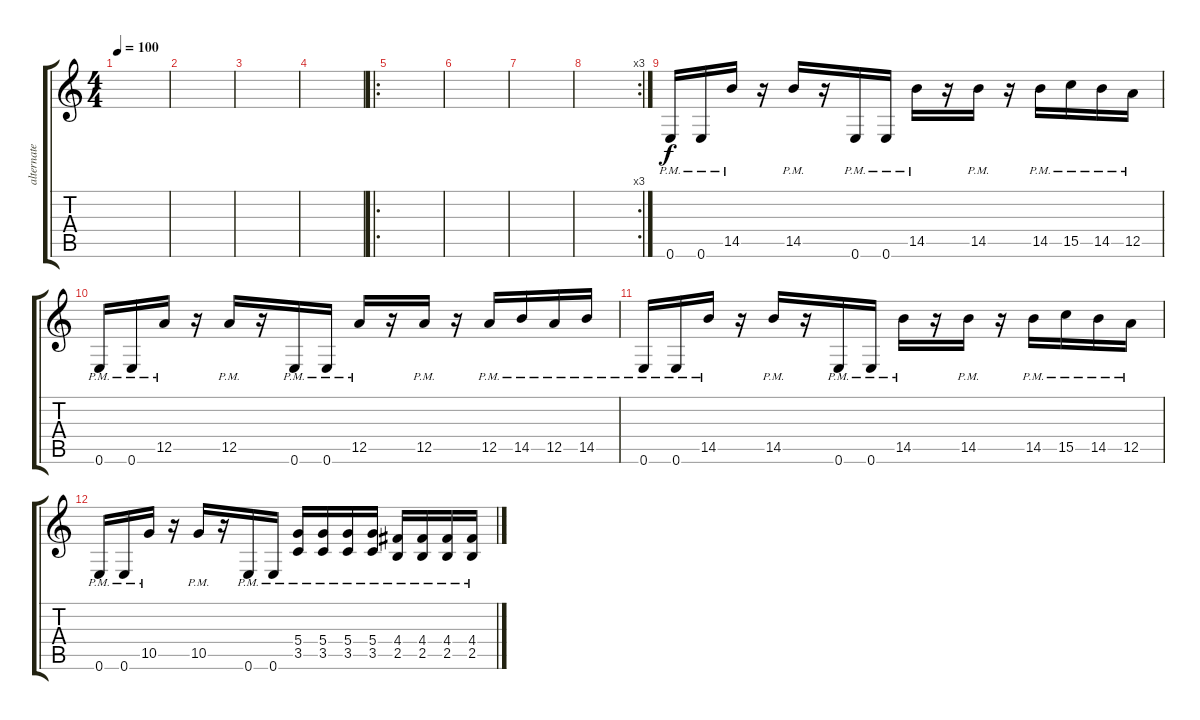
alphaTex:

\track ("alternate guitar" "alternate ") {instrument distortionguitar}
\staff {score tabs}
\tuning (E4 B3 G3 D3 A2 E2) {hide}
\ts (4 4)
\tempo 100
\clef g2
\ks c
|
|
|
|
\ro
|
|
|
\rc 3
|
0.6{pm}.16{volume 7} 0.6{pm}.16 14.5{pm}.16 r.16 14.5{pm}.16 r.16 0.6{pm}.16 0.6{pm}.16 14.5{pm}.16 r.16 14.5{pm}.16 r.16 14.5{pm}.16 15.5{pm}.16 14.5{pm}.16 12.5{pm}.16 |
0.6{pm}.16 0.6{pm}.16 12.5{pm}.16 r.16 12.5{pm}.16 r.16 0.6{pm}.16 0.6{pm}.16 12.5{pm}.16 r.16 12.5{pm}.16 r.16 12.5{pm}.16 14.5{pm}.16 12.5{pm}.16 14.5{pm}.16 |
0.6{pm}.16 0.6{pm}.16 14.5{pm}.16 r.16 14.5{pm}.16 r.16 0.6{pm}.16 0.6{pm}.16 14.5{pm}.16 r.16 14.5{pm}.16 r.16 14.5{pm}.16 15.5{pm}.16 14.5{pm}.16 12.5{pm}.16 |
0.6{pm}.16 0.6{pm}.16 10.5{pm}.16 r.16 10.5{pm}.16 r.16 0.6{pm}.16 0.6{pm}.16 (5.4{pm} 3.5{pm}).16 (5.4{pm} 3.5{pm}).16 (5.4{pm} 3.5{pm}).16 (5.4{pm} 3.5{pm}).16 (4.4{pm} 2.5{pm}).16 (4.4{pm} 2.5{pm}).16 (4.4{pm} 2.5{pm}).16 (4.4{pm} 2.5{pm}).16
